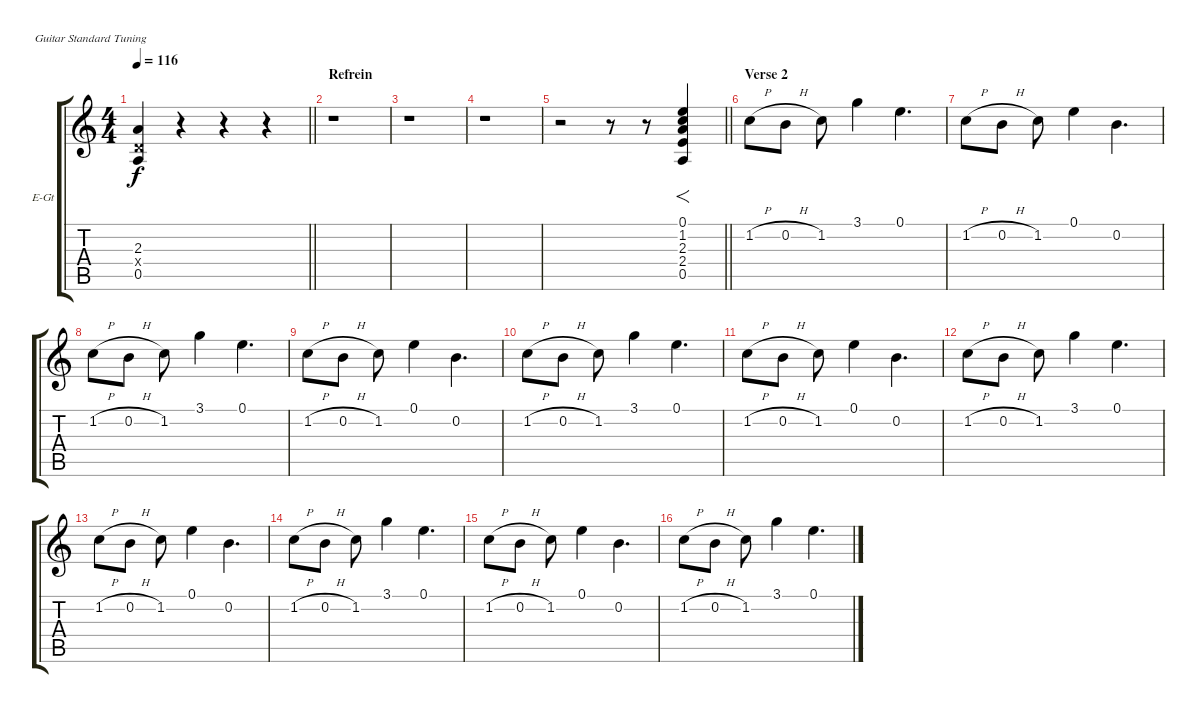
\bracketExtendMode groupsimilarinstruments
\firstSystemTrackNameOrientation horizontal
\otherSystemsTrackNameOrientation horizontal
\track ("Adds" "E-Gt") {instrument electricguitarclean}
\staff {score tabs}
\tuning (E4 B3 G3 D3 A2 E2)
\ts (4 4)
\tempo 116
\clef g2
\barLineRight lightlight
\ks c
(2.3 0.4{x} 0.5).4{dy f} r.4 r.4 r.4 |
\section ("" "Refrein")
r.1 |
r.1 |
r.1 |
\barLineRight lightlight
r.2 r.8 r.8 (0.1 1.2 2.3 2.4 0.5).4{f} |
\section ("" "Verse 2")
1.2{h}.8 0.2{h}.8 1.2.8 3.1.4 0.1.4{d} |
1.2{h}.8 0.2{h}.8 1.2.8 0.1.4 0.2.4{d} |
1.2{h}.8 0.2{h}.8 1.2.8 3.1.4 0.1.4{d} |
1.2{h}.8 0.2{h}.8 1.2.8 0.1.4 0.2.4{d} |
1.2{h}.8 0.2{h}.8 1.2.8 3.1.4 0.1.4{d} |
1.2{h}.8 0.2{h}.8 1.2.8 0.1.4 0.2.4{d} |
1.2{h}.8 0.2{h}.8 1.2.8 3.1.4 0.1.4{d} |
1.2{h}.8 0.2{h}.8 1.2.8 0.1.4 0.2.4{d} |
1.2{h}.8 0.2{h}.8 1.2.8 3.1.4 0.1.4{d} |
1.2{h}.8 0.2{h}.8 1.2.8 0.1.4 0.2.4{d} |
1.2{h}.8 0.2{h}.8 1.2.8 3.1.4 0.1.4{d}
